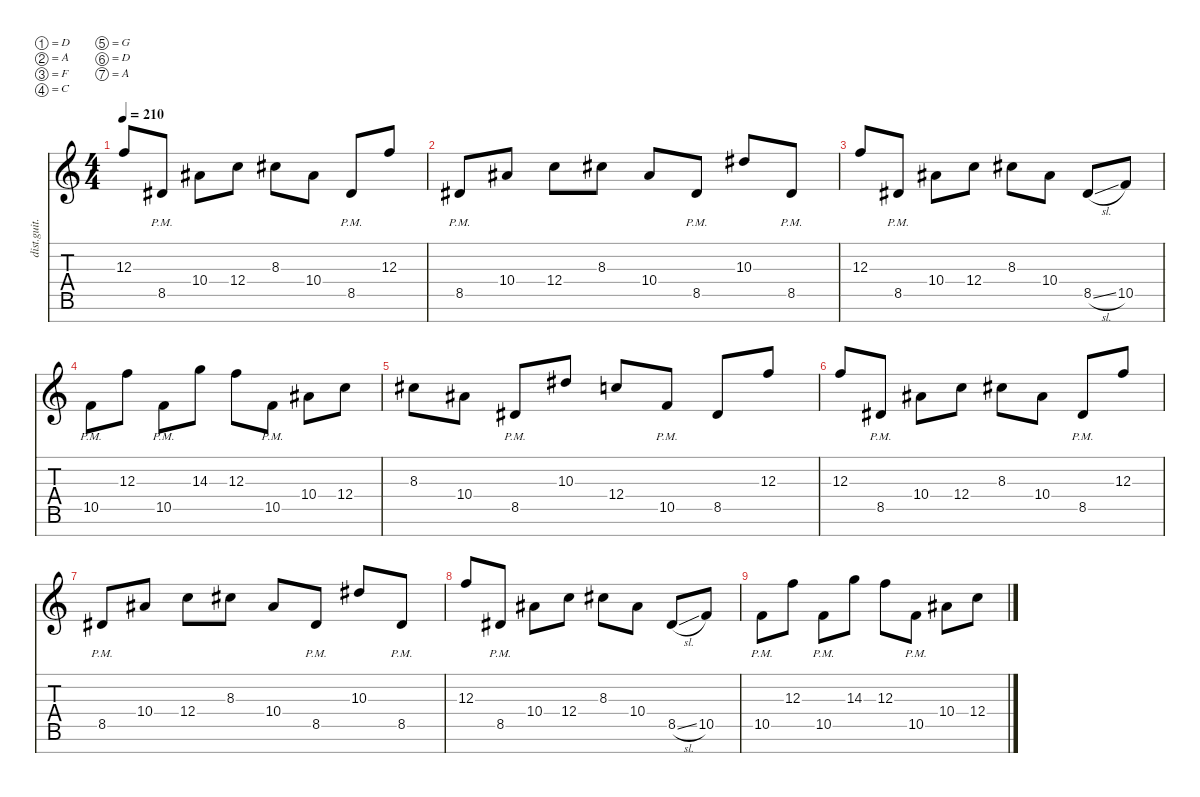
\defaultSystemsLayout 4
\hideDynamics
\bracketExtendMode nobrackets
\otherSystemsTrackNameOrientation horizontal
\track ("Distortion Guitar" "dist.guit.") {instrument distortionguitar}
\staff {score tabs}
\tuning (D4 A3 F3 C3 G2 D2 A1)
\ts (4 4)
\tempo 210
\clef g2
\ks c
12.3.8{dy mf instrument distortionguitar beam Up} 8.5{pm acc #}.8{beam Up} 10.4{acc #}.8{beam Down} 12.4.8{beam Down} 8.3{acc #}.8{beam Down} 10.4{acc #}.8{beam Down} 8.5{pm acc #}.8{beam Up} 12.3.8{beam Up} |
8.5{pm acc #}.8{beam Up} 10.4{acc #}.8{beam Up} 12.4.8{beam Down} 8.3{acc #}.8{beam Down} 10.4{acc #}.8{beam Up} 8.5{pm acc #}.8{beam Up} 10.3{acc #}.8{beam Up} 8.5{pm acc #}.8{beam Up} |
12.3.8{beam Up} 8.5{pm acc #}.8{beam Up} 10.4{acc #}.8{beam Down} 12.4.8{beam Down} 8.3{acc #}.8{beam Down} 10.4{acc #}.8{beam Down} 8.5{sl acc #}.8{beam Up} 10.5.8{beam Up} |
10.5{pm}.8{beam Down} 12.3.8{beam Down} 10.5{pm}.8{beam Down} 14.3.8{beam Down} 12.3.8{beam Down} 10.5{pm}.8{beam Down} 10.4{acc #}.8{beam Down} 12.4.8{beam Down} |
8.3{acc #}.8{beam Down} 10.4{acc #}.8{beam Down} 8.5{pm acc #}.8{beam Up} 10.3{acc #}.8{beam Up} 12.4.8{beam Up} 10.5{pm}.8{beam Up} 8.5{acc #}.8{beam Up} 12.3.8{beam Up} |
12.3.8{beam Up} 8.5{pm acc #}.8{beam Up} 10.4{acc #}.8{beam Down} 12.4.8{beam Down} 8.3{acc #}.8{beam Down} 10.4{acc #}.8{beam Down} 8.5{pm acc #}.8{beam Up} 12.3.8{beam Up} |
8.5{pm acc #}.8{beam Up} 10.4{acc #}.8{beam Up} 12.4.8{beam Down} 8.3{acc #}.8{beam Down} 10.4{acc #}.8{beam Up} 8.5{pm acc #}.8{beam Up} 10.3{acc #}.8{beam Up} 8.5{pm acc #}.8{beam Up} |
12.3.8{beam Up} 8.5{pm acc #}.8{beam Up} 10.4{acc #}.8{beam Down} 12.4.8{beam Down} 8.3{acc #}.8{beam Down} 10.4{acc #}.8{beam Down} 8.5{sl acc #}.8{beam Up} 10.5.8{beam Up} |
10.5{pm}.8{beam Down} 12.3.8{beam Down} 10.5{pm}.8{beam Down} 14.3.8{beam Down} 12.3.8{beam Down} 10.5{pm}.8{beam Down} 10.4{acc #}.8{beam Down} 12.4.8{beam Down}
